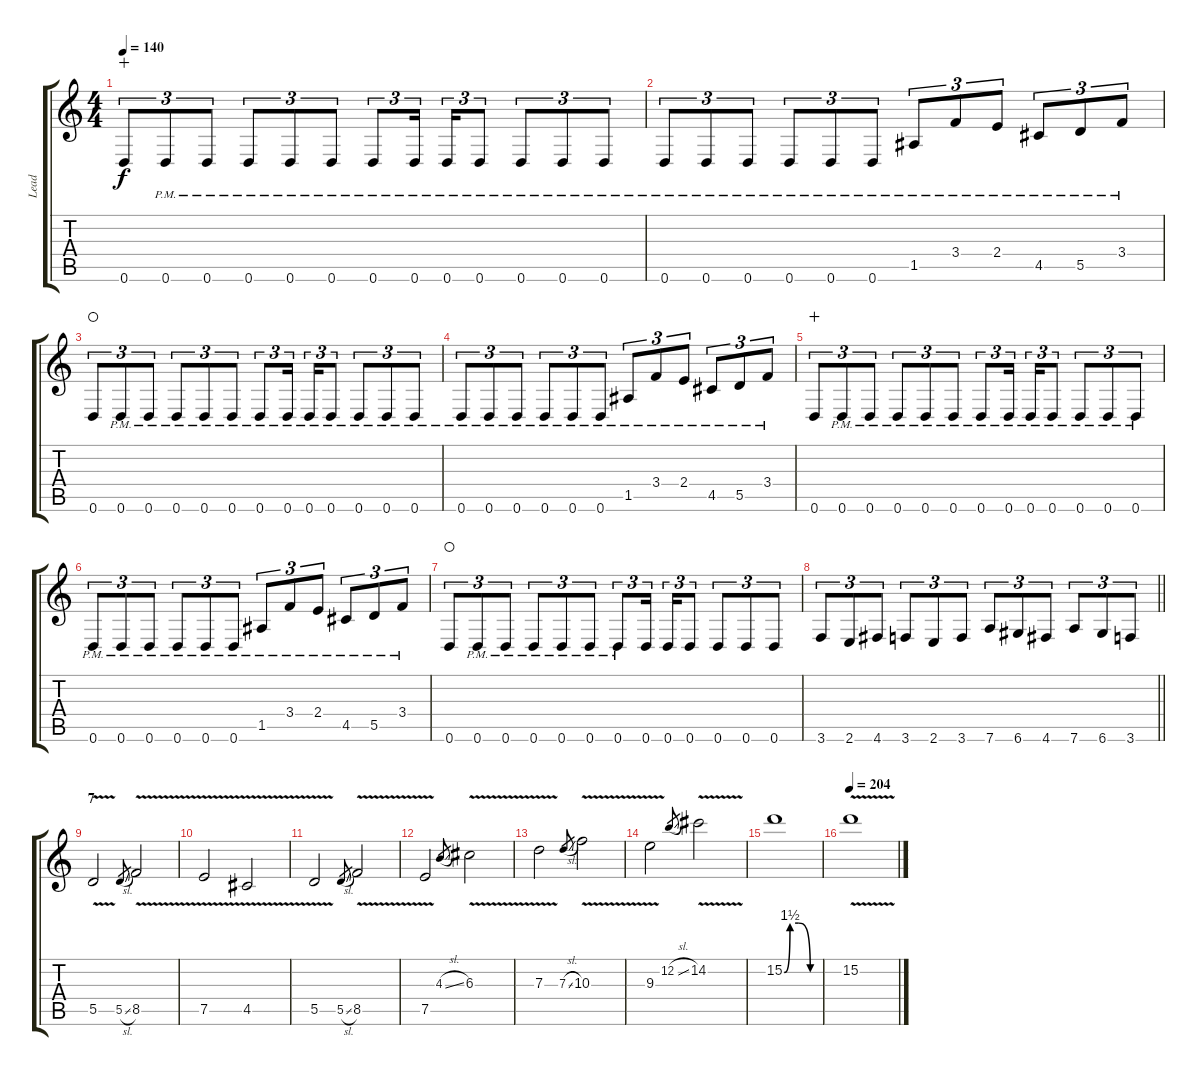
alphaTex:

\track ("Lead" "Lead") {instrument overdrivenguitar}
\staff {score tabs}
\tuning (E4 B3 G3 D3 A2 D2) {hide}
\ts (4 4)
\tempo 140
\clef g2
\ks c
0.6.8{tu (3 2) dy f wahc} 0.6{pm}.8{tu (3 2)} 0.6{pm}.8{tu (3 2)} 0.6{pm}.8{tu (3 2)} 0.6{pm}.8{tu (3 2)} 0.6{pm}.8{tu (3 2)} 0.6{pm}.8{tu (3 2)} 0.6{pm}.16{tu (3 2) beam splitsecondary} 0.6{pm}.16{tu (3 2)} 0.6{pm}.8{tu (3 2)} 0.6{pm}.8{tu (3 2)} 0.6{pm}.8{tu (3 2)} 0.6{pm}.8{tu (3 2)} |
0.6{pm}.8{tu (3 2)} 0.6{pm}.8{tu (3 2)} 0.6{pm}.8{tu (3 2)} 0.6{pm}.8{tu (3 2)} 0.6{pm}.8{tu (3 2)} 0.6{pm}.8{tu (3 2)} 1.5{pm}.8{tu (3 2)} 3.4{pm}.8{tu (3 2)} 2.4{pm}.8{tu (3 2)} 4.5{pm}.8{tu (3 2)} 5.5{pm}.8{tu (3 2)} 3.4{pm}.8{tu (3 2)} |
0.6.8{tu (3 2) waho} 0.6{pm}.8{tu (3 2)} 0.6{pm}.8{tu (3 2)} 0.6{pm}.8{tu (3 2)} 0.6{pm}.8{tu (3 2)} 0.6{pm}.8{tu (3 2)} 0.6{pm}.8{tu (3 2)} 0.6{pm}.16{tu (3 2) beam splitsecondary} 0.6{pm}.16{tu (3 2)} 0.6{pm}.8{tu (3 2)} 0.6{pm}.8{tu (3 2)} 0.6{pm}.8{tu (3 2)} 0.6{pm}.8{tu (3 2)} |
0.6{pm}.8{tu (3 2)} 0.6{pm}.8{tu (3 2)} 0.6{pm}.8{tu (3 2)} 0.6{pm}.8{tu (3 2)} 0.6{pm}.8{tu (3 2)} 0.6{pm}.8{tu (3 2)} 1.5{pm}.8{tu (3 2)} 3.4{pm}.8{tu (3 2)} 2.4{pm}.8{tu (3 2)} 4.5{pm}.8{tu (3 2)} 5.5{pm}.8{tu (3 2)} 3.4{pm}.8{tu (3 2)} |
0.6.8{tu (3 2) wahc} 0.6{pm}.8{tu (3 2)} 0.6{pm}.8{tu (3 2)} 0.6{pm}.8{tu (3 2)} 0.6{pm}.8{tu (3 2)} 0.6{pm}.8{tu (3 2)} 0.6{pm}.8{tu (3 2)} 0.6{pm}.16{tu (3 2) beam splitsecondary} 0.6{pm}.16{tu (3 2)} 0.6{pm}.8{tu (3 2)} 0.6{pm}.8{tu (3 2)} 0.6{pm}.8{tu (3 2)} 0.6{pm}.8{tu (3 2)} |
0.6{pm}.8{tu (3 2)} 0.6{pm}.8{tu (3 2)} 0.6{pm}.8{tu (3 2)} 0.6{pm}.8{tu (3 2)} 0.6{pm}.8{tu (3 2)} 0.6{pm}.8{tu (3 2)} 1.5{pm}.8{tu (3 2)} 3.4{pm}.8{tu (3 2)} 2.4{pm}.8{tu (3 2)} 4.5{pm}.8{tu (3 2)} 5.5{pm}.8{tu (3 2)} 3.4{pm}.8{tu (3 2)} |
0.6.8{tu (3 2) waho} 0.6{pm}.8{tu (3 2)} 0.6{pm}.8{tu (3 2)} 0.6{pm}.8{tu (3 2)} 0.6{pm}.8{tu (3 2)} 0.6{pm}.8{tu (3 2)} 0.6{pm}.8{tu (3 2)} 0.6.16{tu (3 2) beam splitsecondary} 0.6.16{tu (3 2)} 0.6.8{tu (3 2)} 0.6.8{tu (3 2)} 0.6.8{tu (3 2)} 0.6.8{tu (3 2)} |
\barLineRight lightlight
3.6.8{tu (3 2)} 2.6.8{tu (3 2)} 4.6.8{tu (3 2)} 3.6.8{tu (3 2)} 2.6.8{tu (3 2)} 3.6.8{tu (3 2)} 7.6.8{tu (3 2)} 6.6.8{tu (3 2)} 4.6.8{tu (3 2)} 7.6.8{tu (3 2)} 6.6.8{tu (3 2)} 3.6.8{tu (3 2)} |
\section ("" "7")
5.5{v}.2 5.5{sl}.8{gr} 8.5{v}.2 |
7.5{v}.2 4.5{v}.2 |
5.5{v}.2 5.5{sl}.8{gr} 8.5{v}.2 |
7.5{v}.2 4.3{sl}.8{gr} 6.3{v}.2 |
7.3{v}.2 7.3{sl}.8{gr} 10.3{v}.2 |
9.3{v}.2 12.2{sl}.8{gr} 14.2{v}.2 |
15.2{be (custom 0 0 10 6 25 6 45 0 60 0)}.1 |
\tempo 204
15.2{v}.1
